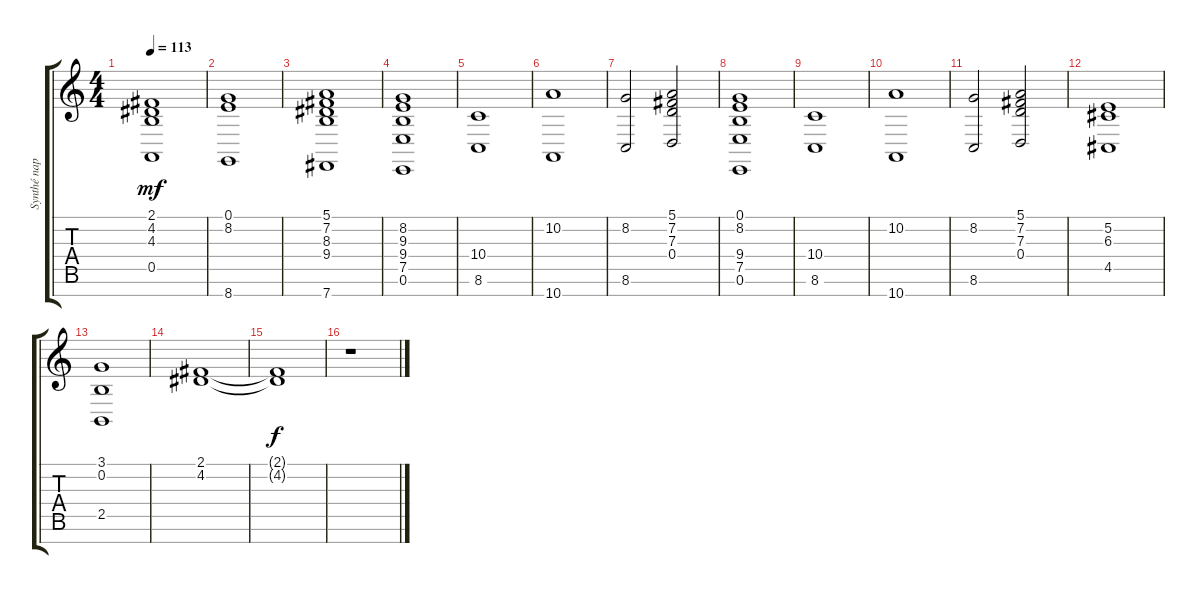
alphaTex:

\track ("Synthé nappe" "Synthé nap") {instrument synthstrings1}
\staff {score tabs}
\tuning (E4 B3 G3 D3 A2 E2 B1) {hide}
\ts (4 4)
\tempo 113
\clef g2
\ks c
(2.1 4.2 4.3 0.5).1{dy mf} |
(0.1 8.2 8.7).1 |
(5.1 7.2 8.3 9.4 7.7).1 |
(8.2 9.3 9.4 7.5 0.6).1 |
(10.4 8.6).1 |
(10.2 10.7).1 |
(8.2 8.6).2 (5.1 7.2 7.3 0.4).2 |
(0.1 8.2 9.4 7.5 0.6).1 |
(10.4 8.6).1 |
(10.2 10.7).1 |
(8.2 8.6).2 (5.1 7.2 7.3 0.4).2 |
(5.2 6.3 4.5).1 |
(3.1 0.2 2.5).1 |
(2.1 4.2).1 |
(2.1{t} 4.2{t}).1{dy f} |
r.1
